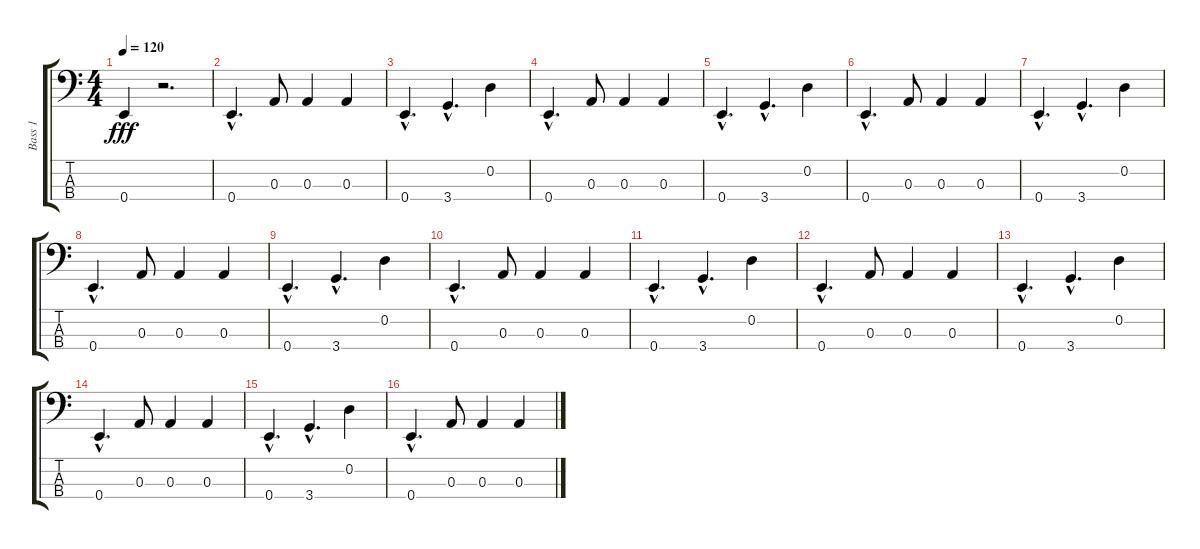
\track ("Bass 1" "Bass 1") {instrument fretlessbass}
\staff {score tabs}
\tuning (G2 D2 A1 E1) {hide}
\ts (4 4)
\tempo 120
\clef f4
\ks c
0.4.4{dy fff} r.2{d} |
0.4{hac}.4{d} 0.3.8 0.3.4 0.3.4 |
0.4{hac}.4{d} 3.4{hac}.4{d} 0.2.4 |
0.4{hac}.4{d} 0.3.8 0.3.4 0.3.4 |
0.4{hac}.4{d} 3.4{hac}.4{d} 0.2.4 |
0.4{hac}.4{d} 0.3.8 0.3.4 0.3.4 |
0.4{hac}.4{d} 3.4{hac}.4{d} 0.2.4 |
0.4{hac}.4{d} 0.3.8 0.3.4 0.3.4 |
0.4{hac}.4{d} 3.4{hac}.4{d} 0.2.4 |
0.4{hac}.4{d} 0.3.8 0.3.4 0.3.4 |
0.4{hac}.4{d} 3.4{hac}.4{d} 0.2.4 |
0.4{hac}.4{d} 0.3.8 0.3.4 0.3.4 |
0.4{hac}.4{d} 3.4{hac}.4{d} 0.2.4 |
0.4{hac}.4{d} 0.3.8 0.3.4 0.3.4 |
0.4{hac}.4{d} 3.4{hac}.4{d} 0.2.4 |
0.4{hac}.4{d} 0.3.8 0.3.4 0.3.4
